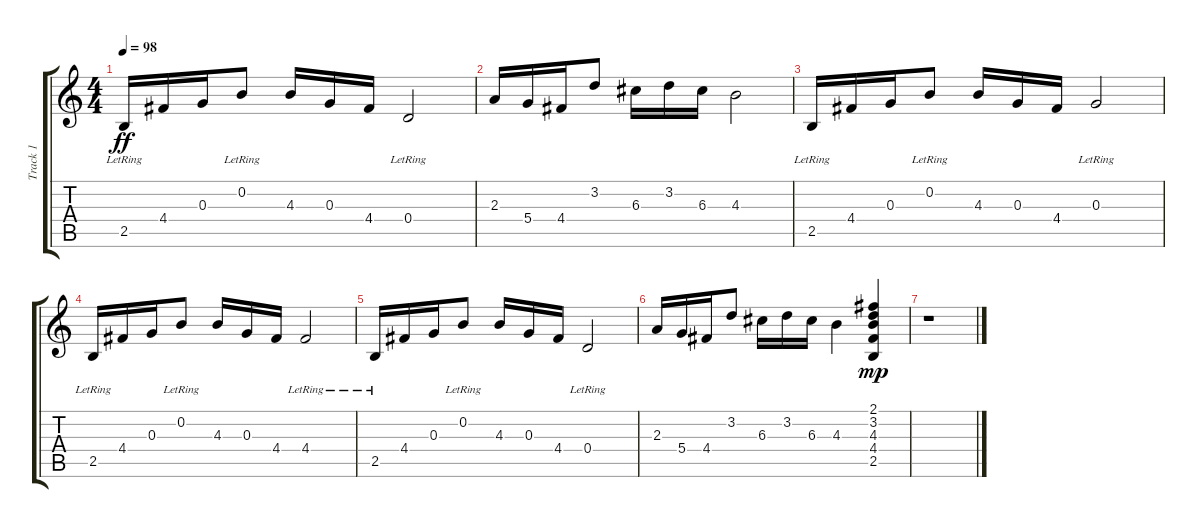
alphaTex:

\track ("Track 1" "Track 1") {instrument electricguitarjazz}
\staff {score tabs}
\tuning (E4 B3 G3 D3 A2 E2) {hide}
\ts (4 4)
\tempo 98
\clef g2
\ks c
2.5{lr}.16{dy ff} 4.4.16 0.3.16 0.2{lr}.8 4.3.16 0.3.16 4.4.16 0.4{lr}.2 |
2.3.16 5.4.16 4.4.16 3.2.8 6.3.16 3.2.16 6.3.16 4.3.2 |
2.5{lr}.16 4.4.16 0.3.16 0.2{lr}.8 4.3.16 0.3.16 4.4.16 0.3{lr}.2 |
2.5{lr}.16 4.4.16 0.3.16 0.2{lr}.8 4.3.16 0.3.16 4.4.16 4.4{lr}.2 |
2.5{lr}.16 4.4.16 0.3.16 0.2{lr}.8 4.3.16 0.3.16 4.4.16 0.4{lr}.2 |
2.3.16 5.4.16 4.4.16 3.2.8 6.3.16 3.2.16 6.3.16 4.3.4 (2.1 3.2 4.3 4.4 2.5).4{dy mp} |
r.1
